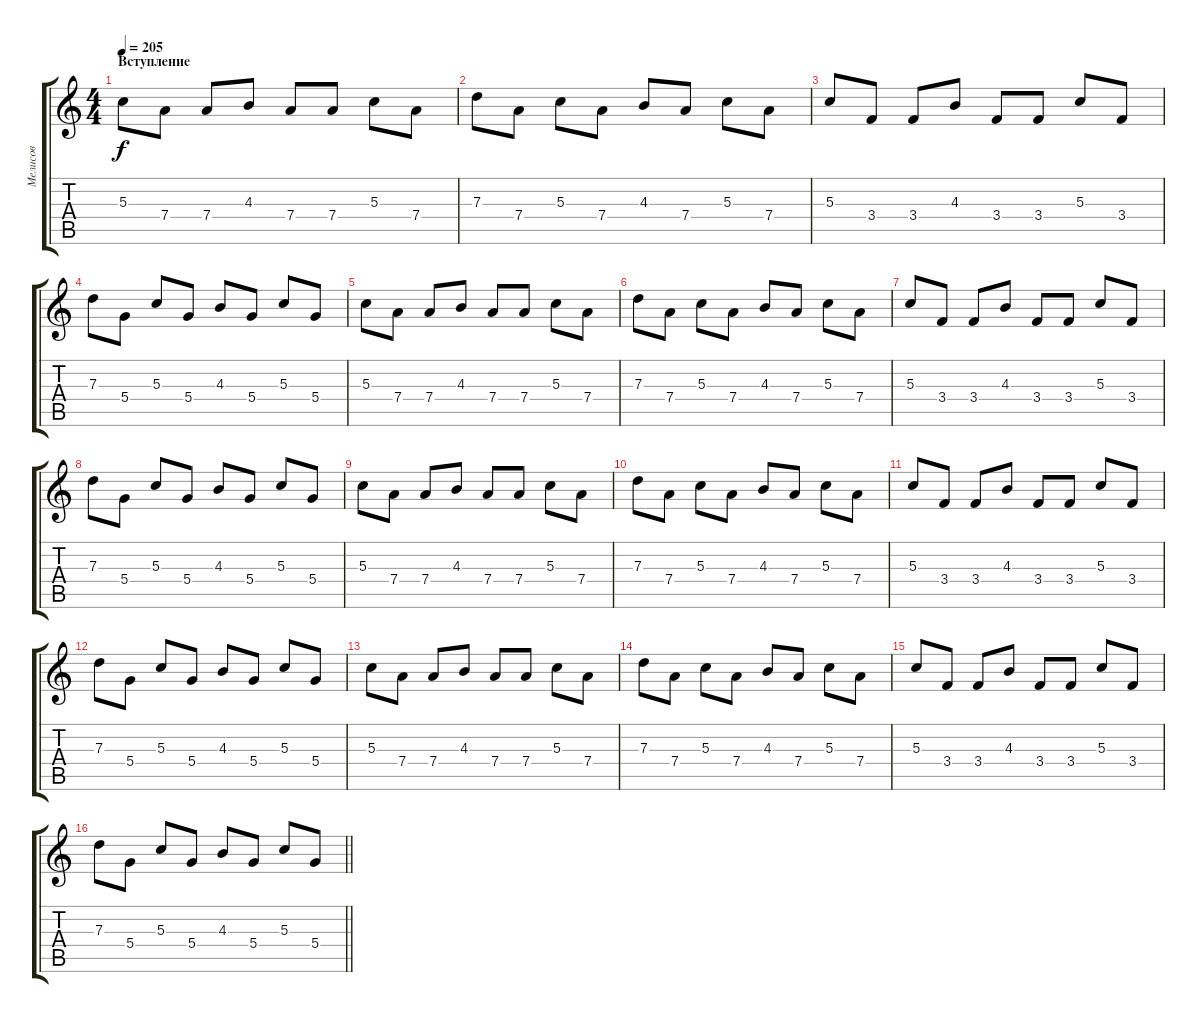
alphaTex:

\track ("Мелисов" "Мелисов") {instrument overdrivenguitar}
\staff {score tabs}
\tuning (E4 B3 G3 D3 A2 E2) {hide}
\ts (4 4)
\section ("" "Вступление")
\tempo 205
\clef g2
\ks c
5.3.8{dy f instrument overdrivenguitar} 7.4.8 7.4.8 4.3.8 7.4.8 7.4.8 5.3.8 7.4.8 |
7.3.8 7.4.8 5.3.8 7.4.8 4.3.8 7.4.8 5.3.8 7.4.8 |
5.3.8 3.4.8 3.4.8 4.3.8 3.4.8 3.4.8 5.3.8 3.4.8 |
7.3.8 5.4.8 5.3.8 5.4.8 4.3.8 5.4.8 5.3.8 5.4.8 |
5.3.8 7.4.8 7.4.8 4.3.8 7.4.8 7.4.8 5.3.8 7.4.8 |
7.3.8 7.4.8 5.3.8 7.4.8 4.3.8 7.4.8 5.3.8 7.4.8 |
5.3.8 3.4.8 3.4.8 4.3.8 3.4.8 3.4.8 5.3.8 3.4.8 |
7.3.8 5.4.8 5.3.8 5.4.8 4.3.8 5.4.8 5.3.8 5.4.8 |
5.3.8 7.4.8 7.4.8 4.3.8 7.4.8 7.4.8 5.3.8 7.4.8 |
7.3.8 7.4.8 5.3.8 7.4.8 4.3.8 7.4.8 5.3.8 7.4.8 |
5.3.8 3.4.8 3.4.8 4.3.8 3.4.8 3.4.8 5.3.8 3.4.8 |
7.3.8 5.4.8 5.3.8 5.4.8 4.3.8 5.4.8 5.3.8 5.4.8 |
5.3.8 7.4.8 7.4.8 4.3.8 7.4.8 7.4.8 5.3.8 7.4.8 |
7.3.8 7.4.8 5.3.8 7.4.8 4.3.8 7.4.8 5.3.8 7.4.8 |
5.3.8 3.4.8 3.4.8 4.3.8 3.4.8 3.4.8 5.3.8 3.4.8 |
\barLineRight lightlight
7.3.8 5.4.8 5.3.8 5.4.8 4.3.8 5.4.8 5.3.8 5.4.8
